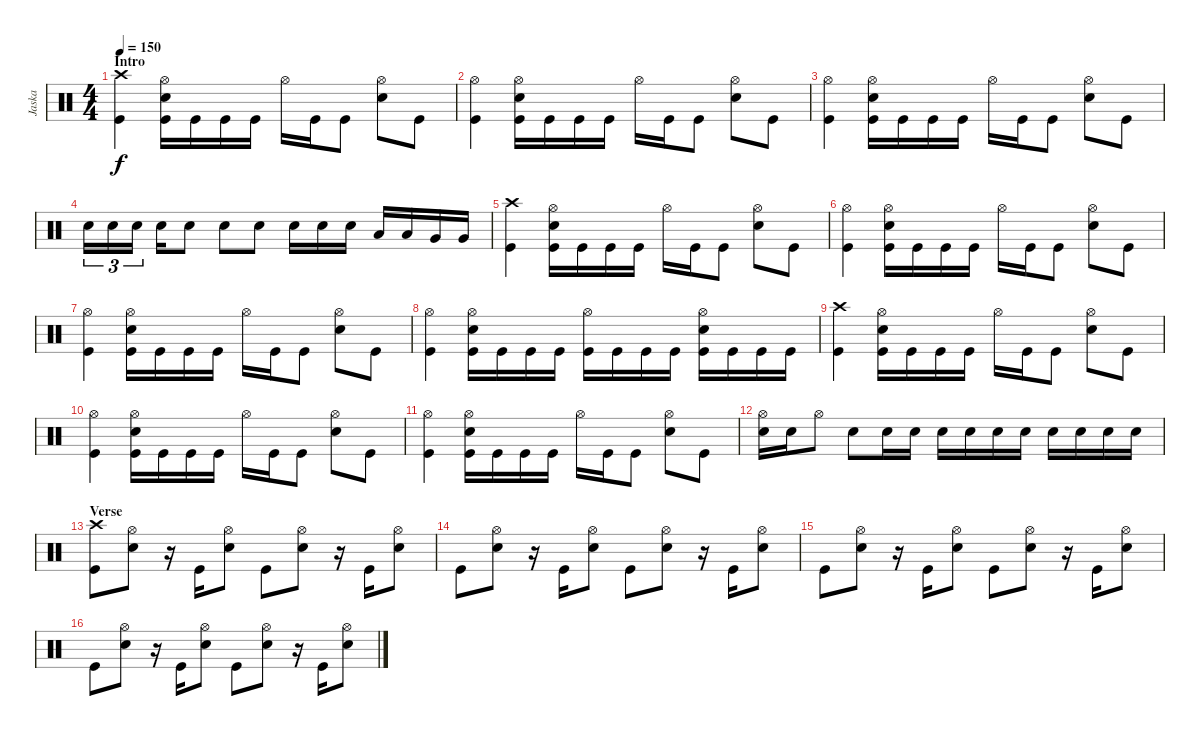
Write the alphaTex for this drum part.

\track ("Jaska" "Jaska") {instrument percussion}
\staff {score}
\articulation defaults
\ts (4 4)
\section ("" "Intro")
\tempo 150
\clef neutral
\ks c
("Crash high (hit)" "Kick (hit)").4{dy f} ("Snare (hit) 2" "Hi-Hat (open)" "Kick (hit)").16 "Kick (hit)".16 "Kick (hit)".16 "Kick (hit)".16 "Hi-Hat (open)".16 "Kick (hit)".16 "Kick (hit)".8 ("Snare (hit) 2" "Hi-Hat (open)").8 "Kick (hit)".8 |
("Hi-Hat (open)" "Kick (hit)").4 ("Snare (hit) 2" "Hi-Hat (open)" "Kick (hit)").16 "Kick (hit)".16 "Kick (hit)".16 "Kick (hit)".16 "Hi-Hat (open)".16 "Kick (hit)".16 "Kick (hit)".8 ("Snare (hit) 2" "Hi-Hat (open)").8 "Kick (hit)".8 |
("Hi-Hat (open)" "Kick (hit)").4 ("Snare (hit) 2" "Hi-Hat (open)" "Kick (hit)").16 "Kick (hit)".16 "Kick (hit)".16 "Kick (hit)".16 "Hi-Hat (open)".16 "Kick (hit)".16 "Kick (hit)".8 ("Snare (hit) 2" "Hi-Hat (open)").8 "Kick (hit)".8 |
"Snare (hit) 2".16{tu (3 2)} "Snare (hit) 2".16{tu (3 2)} "Snare (hit) 2".16{tu (3 2)} "Snare (hit) 2".16 "Snare (hit) 2".8 "Snare (hit) 2".8 "Snare (hit) 2".8 "Snare (hit) 2".16 "Snare (hit) 2".16 "Snare (hit) 2".16 "Low Tom (hit)".16 "Low Tom (hit)".16 "Very Low Tom (hit)".16 "Very Low Tom (hit)".16 |
("Crash high (hit)" "Kick (hit)").4 ("Snare (hit) 2" "Hi-Hat (open)" "Kick (hit)").16 "Kick (hit)".16 "Kick (hit)".16 "Kick (hit)".16 "Hi-Hat (open)".16 "Kick (hit)".16 "Kick (hit)".8 ("Snare (hit) 2" "Hi-Hat (open)").8 "Kick (hit)".8 |
("Hi-Hat (open)" "Kick (hit)").4 ("Snare (hit) 2" "Hi-Hat (open)" "Kick (hit)").16 "Kick (hit)".16 "Kick (hit)".16 "Kick (hit)".16 "Hi-Hat (open)".16 "Kick (hit)".16 "Kick (hit)".8 ("Snare (hit) 2" "Hi-Hat (open)").8 "Kick (hit)".8 |
("Hi-Hat (open)" "Kick (hit)").4 ("Snare (hit) 2" "Hi-Hat (open)" "Kick (hit)").16 "Kick (hit)".16 "Kick (hit)".16 "Kick (hit)".16 "Hi-Hat (open)".16 "Kick (hit)".16 "Kick (hit)".8 ("Snare (hit) 2" "Hi-Hat (open)").8 "Kick (hit)".8 |
("Hi-Hat (open)" "Kick (hit)").4 ("Snare (hit) 2" "Hi-Hat (open)" "Kick (hit)").16 "Kick (hit)".16 "Kick (hit)".16 "Kick (hit)".16 ("Hi-Hat (open)" "Kick (hit)").16 "Kick (hit)".16 "Kick (hit)".16 "Kick (hit)".16 ("Snare (hit) 2" "Hi-Hat (open)" "Kick (hit)").16 "Kick (hit)".16 "Kick (hit)".16 "Kick (hit)".16 |
("Crash high (hit)" "Kick (hit)").4 ("Snare (hit) 2" "Hi-Hat (open)" "Kick (hit)").16 "Kick (hit)".16 "Kick (hit)".16 "Kick (hit)".16 "Hi-Hat (open)".16 "Kick (hit)".16 "Kick (hit)".8 ("Snare (hit) 2" "Hi-Hat (open)").8 "Kick (hit)".8 |
("Hi-Hat (open)" "Kick (hit)").4 ("Snare (hit) 2" "Hi-Hat (open)" "Kick (hit)").16 "Kick (hit)".16 "Kick (hit)".16 "Kick (hit)".16 "Hi-Hat (open)".16 "Kick (hit)".16 "Kick (hit)".8 ("Snare (hit) 2" "Hi-Hat (open)").8 "Kick (hit)".8 |
("Hi-Hat (open)" "Kick (hit)").4 ("Snare (hit) 2" "Hi-Hat (open)" "Kick (hit)").16 "Kick (hit)".16 "Kick (hit)".16 "Kick (hit)".16 "Hi-Hat (open)".16 "Kick (hit)".16 "Kick (hit)".8 ("Snare (hit) 2" "Hi-Hat (open)").8 "Kick (hit)".8 |
("Snare (hit) 2" "Hi-Hat (open)").16 "Snare (hit) 2".16 "Hi-Hat (open)".8 "Snare (hit) 2".8 "Snare (hit) 2".16 "Snare (hit) 2".16 "Snare (hit) 2".16 "Snare (hit) 2".16 "Snare (hit) 2".16 "Snare (hit) 2".16 "Snare (hit) 2".16 "Snare (hit) 2".16 "Snare (hit) 2".16 "Snare (hit) 2".16 |
\section ("" "Verse")
("Crash high (hit)" "Kick (hit)").8 ("Snare (hit) 2" "Hi-Hat (open)").8 r.16 "Kick (hit)".16 ("Snare (hit) 2" "Hi-Hat (open)").8 "Kick (hit)".8 ("Snare (hit) 2" "Hi-Hat (open)").8 r.16 "Kick (hit)".16 ("Snare (hit) 2" "Hi-Hat (open)").8 |
"Kick (hit)".8 ("Snare (hit) 2" "Hi-Hat (open)").8 r.16 "Kick (hit)".16 ("Snare (hit) 2" "Hi-Hat (open)").8 "Kick (hit)".8 ("Snare (hit) 2" "Hi-Hat (open)").8 r.16 "Kick (hit)".16 ("Snare (hit) 2" "Hi-Hat (open)").8 |
"Kick (hit)".8 ("Snare (hit) 2" "Hi-Hat (open)").8 r.16 "Kick (hit)".16 ("Snare (hit) 2" "Hi-Hat (open)").8 "Kick (hit)".8 ("Snare (hit) 2" "Hi-Hat (open)").8 r.16 "Kick (hit)".16 ("Snare (hit) 2" "Hi-Hat (open)").8 |
"Kick (hit)".8 ("Snare (hit) 2" "Hi-Hat (open)").8 r.16 "Kick (hit)".16 ("Snare (hit) 2" "Hi-Hat (open)").8 "Kick (hit)".8 ("Snare (hit) 2" "Hi-Hat (open)").8 r.16 "Kick (hit)".16 ("Snare (hit) 2" "Hi-Hat (open)").8
